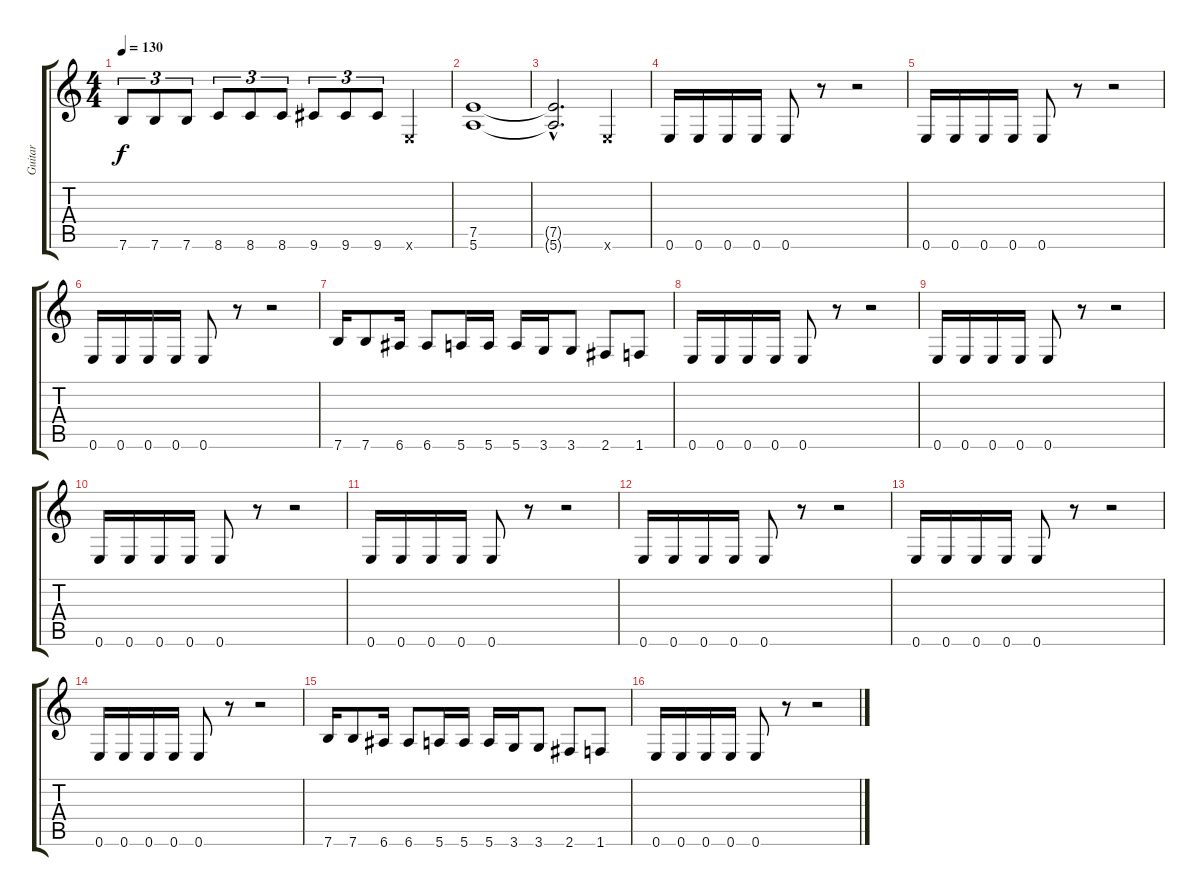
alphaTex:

\track ("Guitar" "Guitar") {instrument distortionguitar}
\staff {score tabs}
\tuning (E4 B3 G3 D3 A2 E2) {hide}
\ts (4 4)
\tempo 130
\clef g2
\ks c
7.6.8{tu (3 2) dy f} 7.6.8{tu (3 2)} 7.6.8{tu (3 2)} 8.6.8{tu (3 2)} 8.6.8{tu (3 2)} 8.6.8{tu (3 2)} 9.6.8{tu (3 2)} 9.6.8{tu (3 2)} 9.6.8{tu (3 2)} 0.6{x}.4 |
(7.5 5.6).1 |
(7.5{hac t} 5.6{hac t}).2{d} 0.6{x}.4 |
0.6.16 0.6.16 0.6.16 0.6.16 0.6.8 r.8 r.2 |
0.6.16 0.6.16 0.6.16 0.6.16 0.6.8 r.8 r.2 |
0.6.16 0.6.16 0.6.16 0.6.16 0.6.8 r.8 r.2 |
7.6.16 7.6.8 6.6.16 6.6.8 5.6.16 5.6.16 5.6.16 3.6.16 3.6.8 2.6.8 1.6.8 |
0.6.16 0.6.16 0.6.16 0.6.16 0.6.8 r.8 r.2 |
0.6.16 0.6.16 0.6.16 0.6.16 0.6.8 r.8 r.2 |
0.6.16 0.6.16 0.6.16 0.6.16 0.6.8 r.8 r.2 |
0.6.16 0.6.16 0.6.16 0.6.16 0.6.8 r.8 r.2 |
0.6.16 0.6.16 0.6.16 0.6.16 0.6.8 r.8 r.2 |
0.6.16 0.6.16 0.6.16 0.6.16 0.6.8 r.8 r.2 |
0.6.16 0.6.16 0.6.16 0.6.16 0.6.8 r.8 r.2 |
7.6.16 7.6.8 6.6.16 6.6.8 5.6.16 5.6.16 5.6.16 3.6.16 3.6.8 2.6.8 1.6.8 |
0.6.16 0.6.16 0.6.16 0.6.16 0.6.8 r.8 r.2
